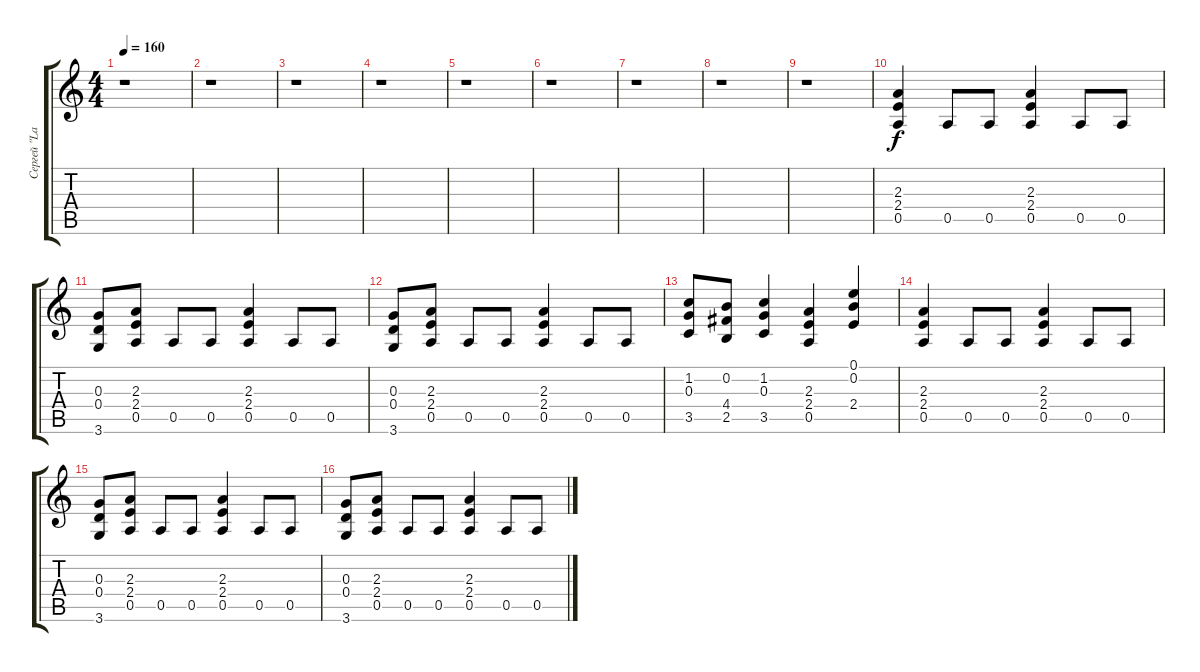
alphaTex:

\track ("Сергей \"Lazar\"" "Сергей \"La") {instrument overdrivenguitar}
\staff {score tabs}
\tuning (E4 B3 G3 D3 A2 E2) {hide}
\ts (4 4)
\tempo 160
\clef g2
\ks c
r.1{dy f} |
r.1 |
r.1 |
r.1 |
r.1 |
r.1 |
r.1 |
r.1 |
r.1 |
(2.3 2.4 0.5).4 0.5.8 0.5.8 (2.3 2.4 0.5).4 0.5.8 0.5.8 |
(0.3 0.4 3.6).8 (2.3 2.4 0.5).8 0.5.8 0.5.8 (2.3 2.4 0.5).4 0.5.8 0.5.8 |
(0.3 0.4 3.6).8 (2.3 2.4 0.5).8 0.5.8 0.5.8 (2.3 2.4 0.5).4 0.5.8 0.5.8 |
(1.2 0.3 3.5).8 (0.2 4.4 2.5).8 (1.2 0.3 3.5).4 (2.3 2.4 0.5).4 (0.1 0.2 2.4).4 |
(2.3 2.4 0.5).4 0.5.8 0.5.8 (2.3 2.4 0.5).4 0.5.8 0.5.8 |
(0.3 0.4 3.6).8 (2.3 2.4 0.5).8 0.5.8 0.5.8 (2.3 2.4 0.5).4 0.5.8 0.5.8 |
(0.3 0.4 3.6).8 (2.3 2.4 0.5).8 0.5.8 0.5.8 (2.3 2.4 0.5).4 0.5.8 0.5.8
